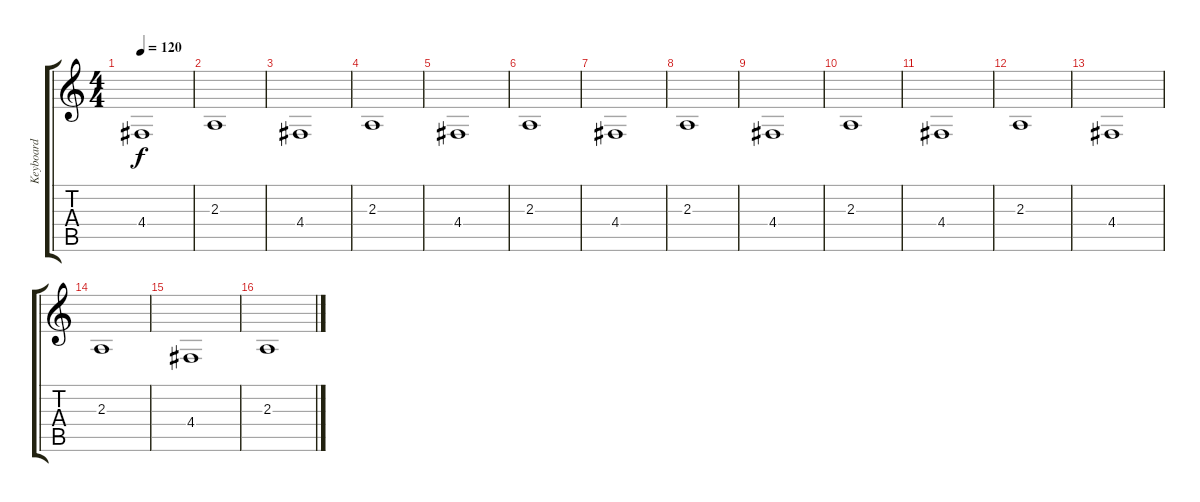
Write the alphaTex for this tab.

\track ("Keyboard" "Keyboard") {instrument synthstrings1}
\staff {score tabs}
\tuning (E4 B3 G3 D3 A2 E2) {hide}
\ts (4 4)
\tempo 120
\clef g2
\ks c
4.4.1{dy f instrument synthstrings1} |
2.3.1 |
4.4.1 |
2.3.1 |
4.4.1 |
2.3.1 |
4.4.1 |
2.3.1 |
4.4.1 |
2.3.1 |
4.4.1 |
2.3.1 |
4.4.1 |
2.3.1 |
4.4.1 |
2.3.1
